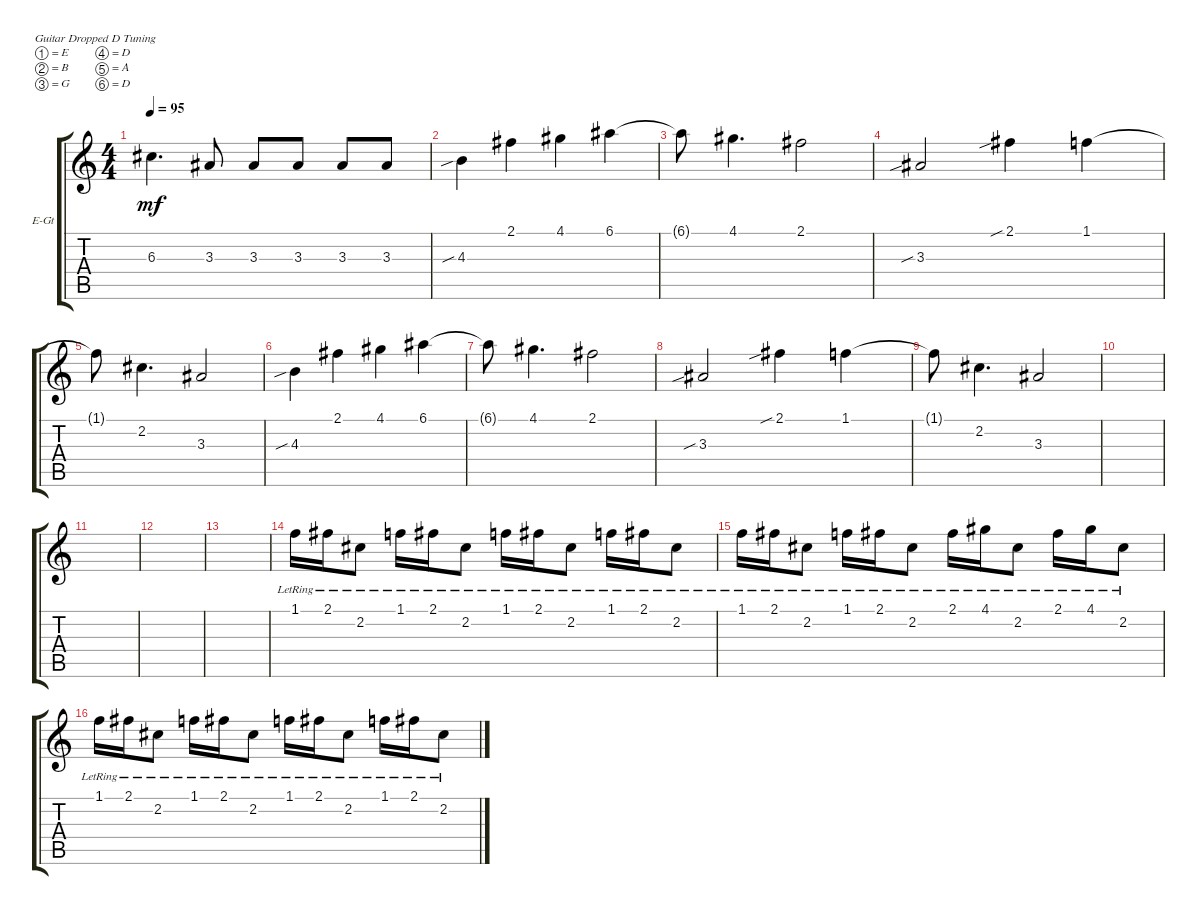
\defaultSystemsLayout 4
\bracketExtendMode groupsimilarinstruments
\firstSystemTrackNameOrientation horizontal
\otherSystemsTrackNameOrientation horizontal
\track ("Electric Guitar" "E-Gt") {instrument distortionguitar}
\staff {score tabs}
\tuning (E4 B3 G3 D3 A2 D2)
\ts (4 4)
\tempo 95
\clef g2
\ks c
6.3{t}.4{d dy mf} 3.3.8 3.3.8 3.3.8 3.3.8 3.3.8 |
4.3{sib}.4 2.1.4 4.1.4 6.1.4 |
6.1{t}.8 4.1.4{d} 2.1.2 |
3.3{sib}.2 2.1{sib}.4 1.1.4 |
1.1{t}.8 2.2.4{d} 3.3.2 |
4.3{sib}.4 2.1.4 4.1.4 6.1.4 |
6.1{t}.8 4.1.4{d} 2.1.2 |
3.3{sib}.2 2.1{sib}.4 1.1.4 |
1.1{t}.8 2.2.4{d} 3.3.2 |
|
|
|
|
1.1{lr}.16 2.1{lr}.16 2.2{lr}.8 1.1{lr}.16 2.1{lr}.16 2.2{lr}.8 1.1{lr}.16 2.1{lr}.16 2.2{lr}.8 1.1{lr}.16 2.1{lr}.16 2.2{lr}.8 |
1.1{lr}.16 2.1{lr}.16 2.2{lr}.8 1.1{lr}.16 2.1{lr}.16 2.2{lr}.8 2.1{lr}.16 4.1{lr}.16 2.2{lr}.8 2.1{lr}.16 4.1{lr}.16 2.2{lr}.8 |
1.1{lr}.16 2.1{lr}.16 2.2{lr}.8 1.1{lr}.16 2.1{lr}.16 2.2{lr}.8 1.1{lr}.16 2.1{lr}.16 2.2{lr}.8 1.1{lr}.16 2.1{lr}.16 2.2{lr}.8
